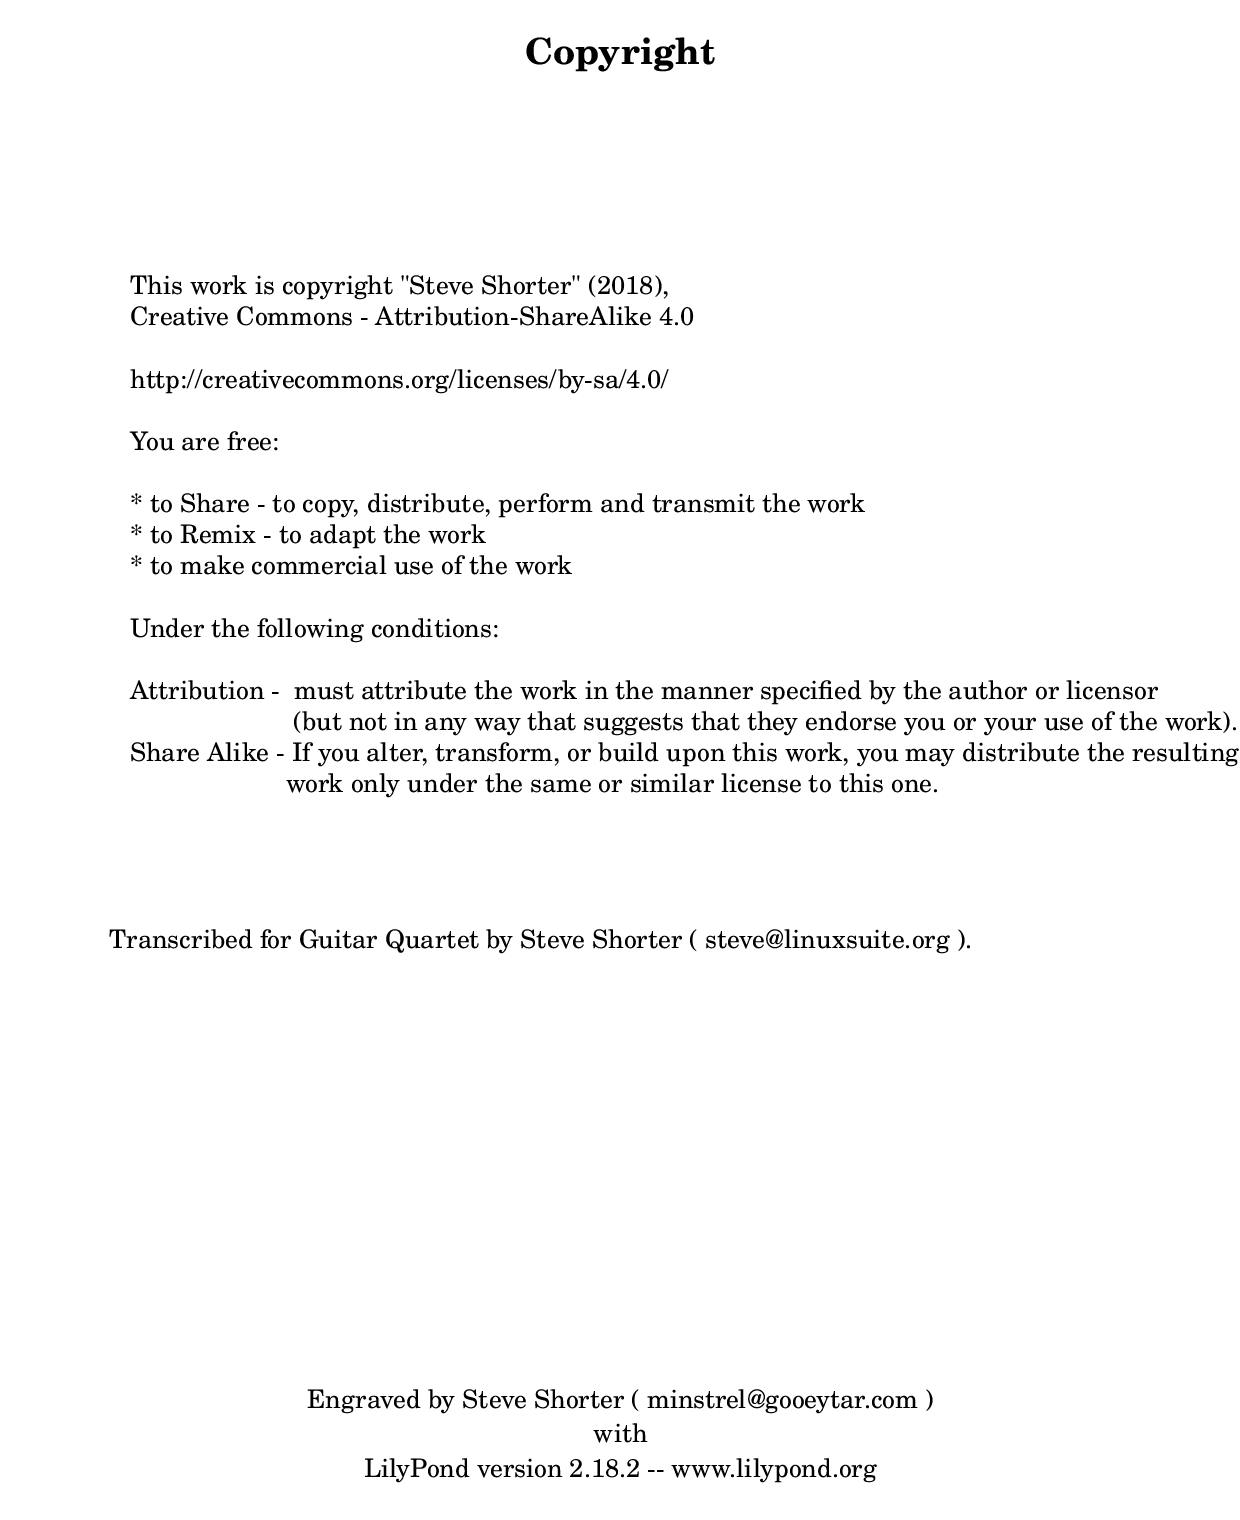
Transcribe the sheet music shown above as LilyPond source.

\version "2.18.2"

\bookpart {

    \paper { print-page-number = ##t }

    \header { title = "Copyright" }

    \tocItem \markup { Copyright }

    \markup { \column { 
	" "
	" "
	" "
	\fontsize #1 {
	" "
	" "
	" "
	" "
%	"          This work is copyright \"Guitar Society of Toronto\" (2015),"
	"          This work is copyright \"Steve Shorter\" (2018),"
        "          Creative Commons - Attribution-ShareAlike 4.0 "
	" "
	"          http://creativecommons.org/licenses/by-sa/4.0/"
	" "
	"          You are free:"
	" "
	"          * to Share - to copy, distribute, perform and transmit the work"
	"          * to Remix - to adapt the work"
	"          * to make commercial use of the work"
	" "
	"          Under the following conditions:"
	" "
	"          Attribution -  must attribute the work in the manner specified by the author or licensor"
        "                                 (but not in any way that suggests that they endorse you or your use of the work)."
	"          Share Alike - If you alter, transform, or build upon this work, you may distribute the resulting"
        "                                work only under the same or similar license to this one."
	" "
	" "
	" "
	" "
	"       Transcribed for Guitar Quartet by Steve Shorter ( steve@linuxsuite.org )."
	" "
	" "
	" "
	" "
	" "
	" "
	" "
	" "
	" "
	" "
	" "
	" "
	" "
	" "
	}
       }
    }
    \markup { \fill-line { \fontsize #1 "Engraved by Steve Shorter ( minstrel@gooeytar.com )" } }
    \markup { \fill-line { \fontsize #1 " " } }
    \markup { \fill-line { \fontsize #1 "with" } }
    \markup { \fill-line { \fontsize #1 " " } }
    \markup { \fill-line { \fontsize #1 "LilyPond version 2.18.2 -- www.lilypond.org" } }

}
